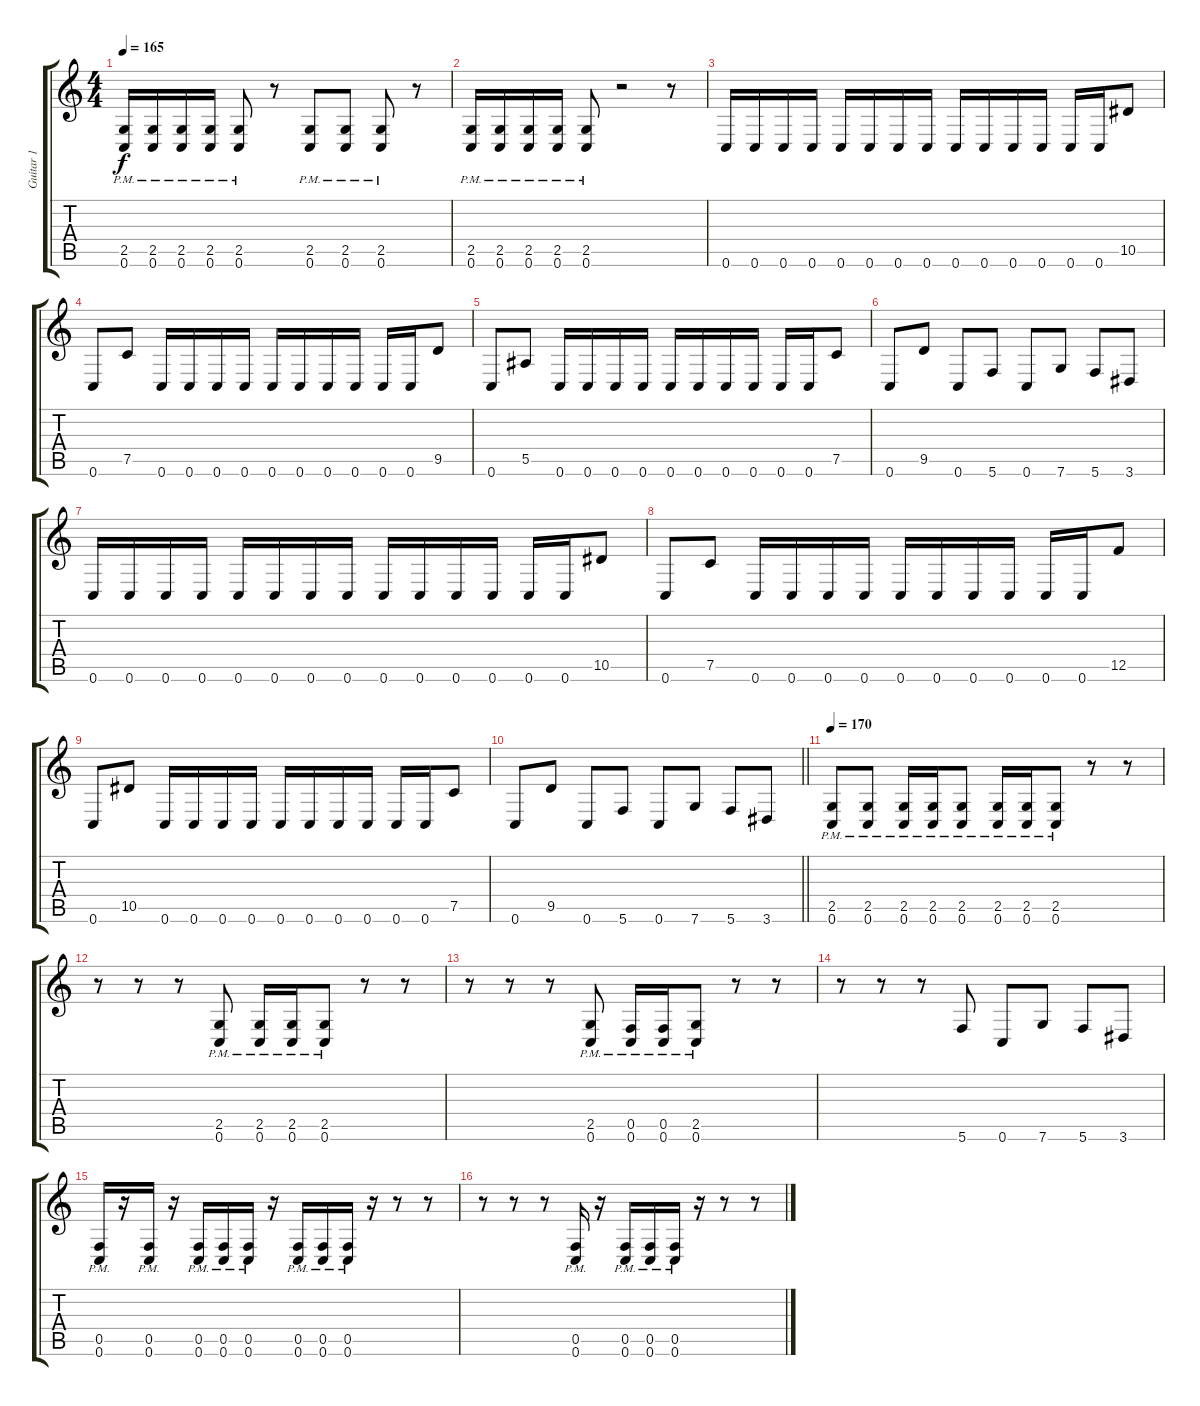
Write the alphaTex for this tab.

\track ("Guitar 1" "Guitar 1") {instrument overdrivenguitar}
\staff {score tabs}
\tuning (C4 G3 Eb3 Bb2 F2 C2) {hide}
\ts (4 4)
\tempo 165
\clef g2
\ks c
(2.5{pm} 0.6{pm}).16{dy f} (2.5{pm} 0.6{pm}).16 (2.5{pm} 0.6{pm}).16 (2.5{pm} 0.6{pm}).16 (2.5{pm} 0.6{pm}).8 r.8 (2.5{pm} 0.6{pm}).8 (2.5{pm} 0.6{pm}).8 (2.5{pm} 0.6{pm}).8 r.8 |
(2.5{pm} 0.6{pm}).16 (2.5{pm} 0.6{pm}).16 (2.5{pm} 0.6{pm}).16 (2.5{pm} 0.6{pm}).16 (2.5{pm} 0.6{pm}).8 r.2 r.8 |
0.6.16 0.6.16 0.6.16 0.6.16 0.6.16 0.6.16 0.6.16 0.6.16 0.6.16 0.6.16 0.6.16 0.6.16 0.6.16 0.6.16 10.5.8 |
0.6.8 7.5.8 0.6.16 0.6.16 0.6.16 0.6.16 0.6.16 0.6.16 0.6.16 0.6.16 0.6.16 0.6.16 9.5.8 |
0.6.8 5.5.8 0.6.16 0.6.16 0.6.16 0.6.16 0.6.16 0.6.16 0.6.16 0.6.16 0.6.16 0.6.16 7.5.8 |
0.6.8 9.5.8 0.6.8 5.6.8 0.6.8 7.6.8 5.6.8 3.6.8 |
0.6.16 0.6.16 0.6.16 0.6.16 0.6.16 0.6.16 0.6.16 0.6.16 0.6.16 0.6.16 0.6.16 0.6.16 0.6.16 0.6.16 10.5.8 |
0.6.8 7.5.8 0.6.16 0.6.16 0.6.16 0.6.16 0.6.16 0.6.16 0.6.16 0.6.16 0.6.16 0.6.16 12.5.8 |
0.6.8 10.5.8 0.6.16 0.6.16 0.6.16 0.6.16 0.6.16 0.6.16 0.6.16 0.6.16 0.6.16 0.6.16 7.5.8 |
\barLineRight lightlight
0.6.8 9.5.8 0.6.8 5.6.8 0.6.8 7.6.8 5.6.8 3.6.8 |
\tempo 170
(2.5{pm} 0.6{pm}).8 (2.5{pm} 0.6{pm}).8 (2.5{pm} 0.6{pm}).16 (2.5{pm} 0.6{pm}).16 (2.5{pm} 0.6{pm}).8 (2.5{pm} 0.6{pm}).16 (2.5{pm} 0.6{pm}).16 (2.5{pm} 0.6{pm}).8 r.8 r.8 |
r.8 r.8 r.8 (2.5{pm} 0.6{pm}).8 (2.5{pm} 0.6{pm}).16 (2.5{pm} 0.6{pm}).16 (2.5{pm} 0.6{pm}).8 r.8 r.8 |
r.8 r.8 r.8 (2.5{pm} 0.6{pm}).8 (0.5{pm} 0.6{pm}).16 (0.5{pm} 0.6{pm}).16 (2.5{pm} 0.6{pm}).8 r.8 r.8 |
r.8 r.8 r.8 5.6.8 0.6.8 7.6.8 5.6.8 3.6.8 |
(0.5{pm} 0.6{pm}).16 r.16 (0.5{pm} 0.6{pm}).16 r.16 (0.5{pm} 0.6{pm}).16 (0.5{pm} 0.6{pm}).16 (0.5{pm} 0.6{pm}).16 r.16 (0.5{pm} 0.6{pm}).16 (0.5{pm} 0.6{pm}).16 (0.5{pm} 0.6{pm}).16 r.16 r.8 r.8 |
r.8 r.8 r.8 (0.5{pm} 0.6{pm}).16 r.16 (0.5{pm} 0.6{pm}).16 (0.5{pm} 0.6{pm}).16 (0.5{pm} 0.6{pm}).16 r.16 r.8 r.8
